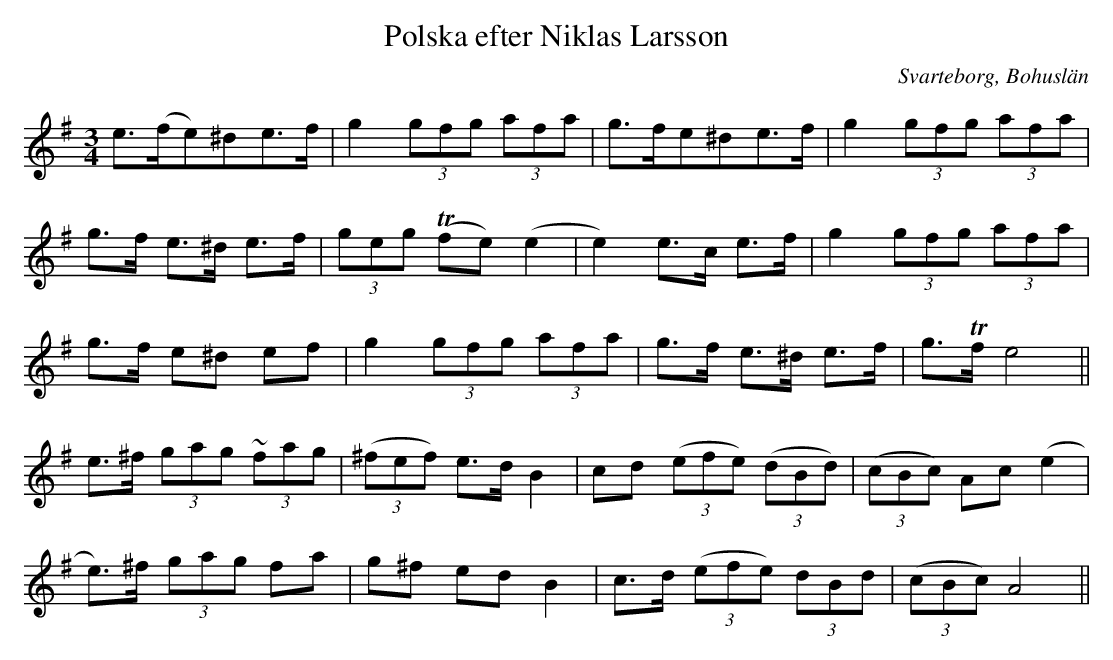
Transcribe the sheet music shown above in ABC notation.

X:1
T:Polska efter Niklas Larsson
O:Svarteborg, Bohuslän
M:3/4
L:1/8
K:G
e>(fe)^de>f|g2 (3gfg (3afa|g>fe^de>f|g2 (3gfg (3afa|
g>f e>^d e>f|(3geg (Tfe) (e2|e2) e>c e>f|g2 (3gfg (3afa|
g>f e^d ef|g2 (3gfg (3afa|g>f e>^d e>f|g>Tf e4||
e>^f (3gag (3~fag|((3^fef) e>d B2|cd ((3efe) ((3dBd)|((3cBc) Ac (e2|
e)>^f (3gag fa|g^f ed B2|c>d ((3efe) (3dBd|((3cBc) A4||
